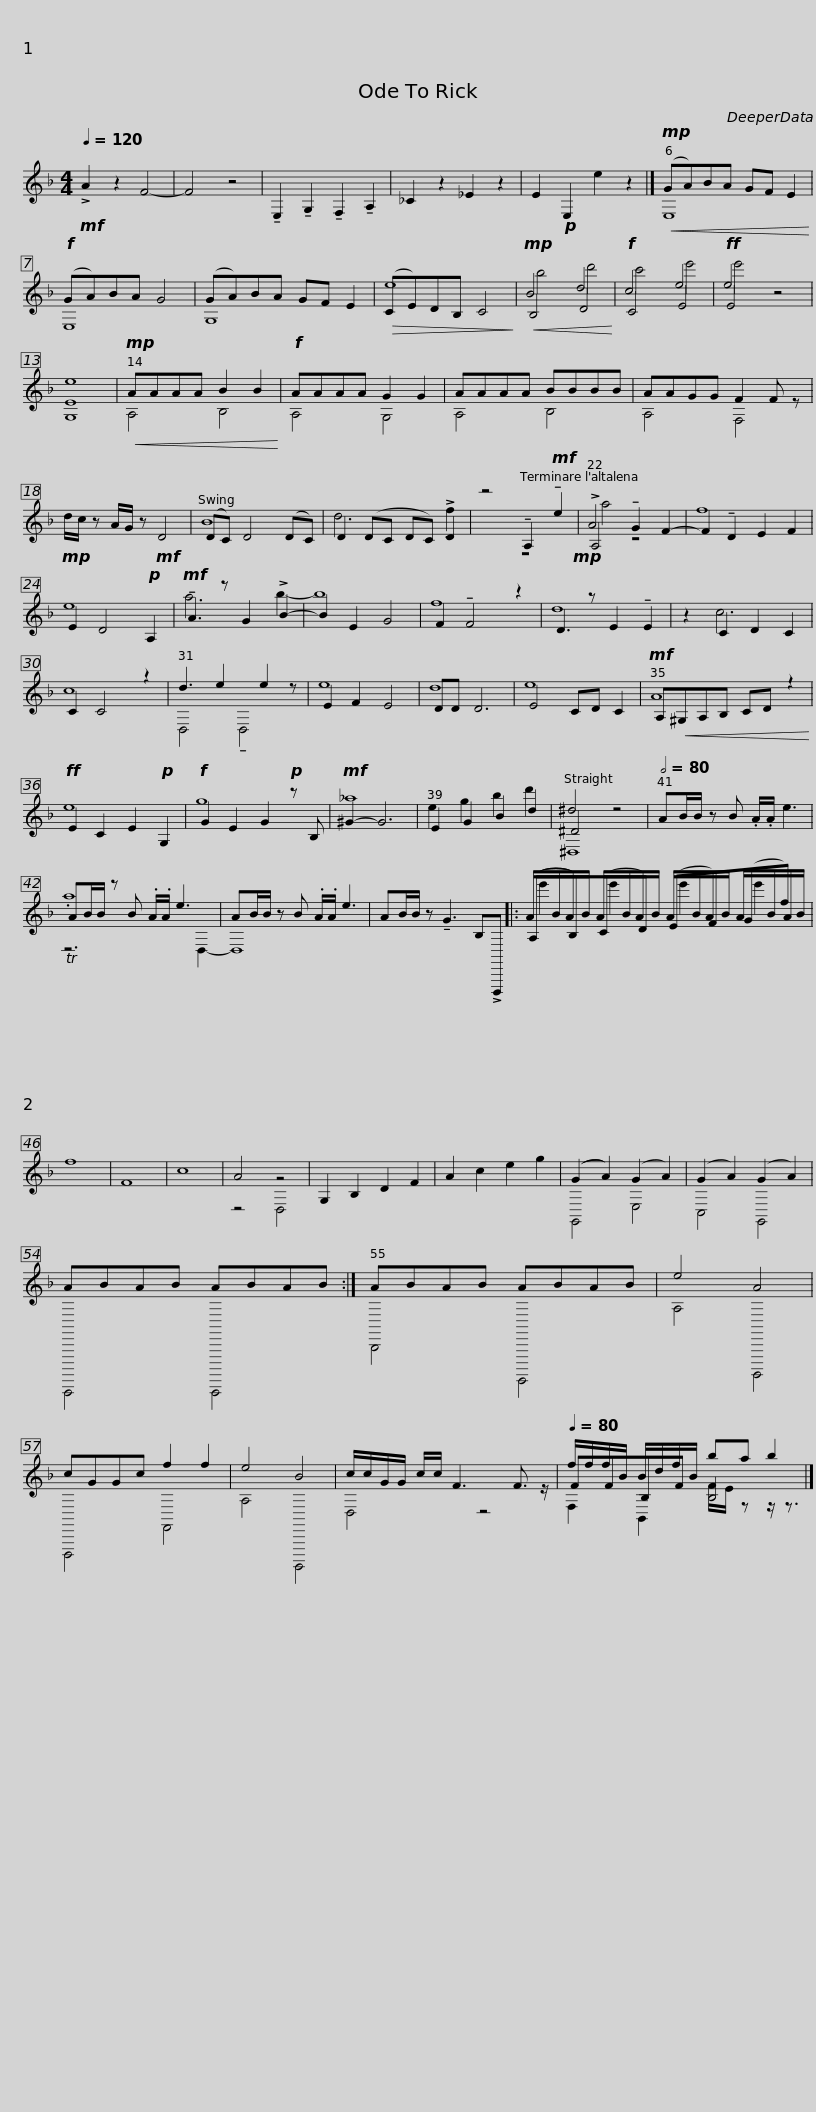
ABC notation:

X:1
%%score ( 1 2 3 )
L:1/8
Q:1/4=120
M:4/4
I:linebreak $
K:F
V:1 treble
V:2 treble
V:3 treble
V:1
!mf! !>!A2 z2 F4- | F4 z4 | !tenuto!E,2 !tenuto!G,2 !tenuto!F,2 !tenuto!A,2 | _C2 z2 _E2 z2 | E2!p! E,2 e2 z2 |] %5
!mp!!<(! (GA)BA GF E2!<)! |!f! (GA)BA G4 |$ (GA)BA GF E2 |!>(! (CE)DB, C4!>)! |!mp!!<(! B,4 D4!<)! | %10
!f! C4 E4 |!ff! E4 z4 | [G,E]8 |!mp!!<(! AAAA B2 B2!<)! |!f! AAAA G2 G2 |$ %15
 AAAA BBBB | AAGG F2 F z |!mp! d/c/ z A/G/ z!mf! D4 | (DC) D4 (DC) | D2 (DC DC) !>!D2 | %20
 z4 !tenuto!A,2!mf! !tenuto!e2!mp! |$ A4 !tenuto!G2 F2- |$ F2 !tenuto!D2 E2 F2 | E2 D4!p! A,2 |!mf! !tenuto!A3 z G2 !>!B2- | %25
 B2 E2 G4 | F2 !tenuto!F4 z2 | D3 z E2 !tenuto!E2 | z2 C2 D2 C2 | C2 C4 z2 |$ %30
 d3 e2 e2 z |$ E2 F2 E4 | DD D6 | E4 CD C2 |!mf! A,!<(!^G,A,B, CD z2!<)! | %35
!ff! E2 C2 E2!p! G,2 |!f! G2 E2 G2!p! z B, |!mf! ^G2- G6 |$ E2 G2 B2 d2 | ^d4 z4 | %40
[Q:1/2=80] AB/B/ z B .A/.A/ e3 | AB/B/ z B .A/.A/ e3 | AB/B/ z B .A/.A/ e3 |$ AB/B/ z !tenuto!G3 B,!>!D,,, |: A/B/A/B/ A/B/A/B/ A/B/A/B/ A/B/A/B/ | %45
 f8 | F8 | c8 | A4 z4 | G,2 B,2 D2 F2 |$ %50
 A2 c2 e2 g2 | ((G2 A2)) (G2 A2) | (G2 A2) (G2 A2) | ABAB ABAB :| ABAB ABAB |$ %55
 e4 A4 | cGGc f2 f2 | e4 B4 | c/c/G/G/ c/c/ F3 F3/2 z/ |[Q:1/4=80] f/f/f/B/ B/d/f/B/ B,4 |] %60
V:2
 x8 | x8 | x8 | x8 | x8 |] %5
 E,8 | E,8 |$ G,8 | e8 | B4 d4 | %10
 c4 e4 | e4 z4 | x8 | A,4 B,4 | A,4 G,4 |$ %15
 A,4 B,4 | A,4 F,4 | x8 | B8 | d6 .f2 | %20
 z8 |$ !>!A,4 x4 |$ f8 | e8 | a6 b2- | %25
 b8 | f8 | d8 | z2 c6 | c8 |$ %30
 D,4 !tenuto!D,4 |$ e8 | d8 | e8 | A8 | %35
 e8 | g8 | _a8 |$ e2 g2 b2 d'2 | ^D4 z4 | %40
 x8 | .Ta8 | x8 |$ x8 |: ((A,B,))(CD) (EF)(Gf) | %45
 x8 | x8 | x8 | z4 D,4 | x8 |$ %50
 x8 | G,,4 E,4 | C,4 G,,4 | A,,,,,4 A,,,,,4 :| B,,,4 E,,,,4 |$ %55
 A,4 G,,,,4 | D,,,4 F,,4 | A,4 G,,,,4 | D,4 z4 | FFB,F ba b2 |] %60
V:3
 x8 | x8 | x8 | x8 | x8 |] %5
 x8 | x8 |$ x8 | x8 | b4 d'4 | %10
 c'4 e'4 | e'4 z4 | e8 | x8 | x8 |$ %15
 x8 | x8 | x8 | x8 | x8 | %20
 x8 |$ a4 z4 |$ x8 | x8 | x8 | %25
 x8 | x8 | x8 | x8 | x8 |$ %30
 x8 |$ x8 | x8 | x8 | x8 | %35
 x8 | x8 | x8 |$ x8 | ^D,8 | %40
 x8 | z6 D,2- | D,8 |$ x8 |: e'2 e'2 e'2 e'2 | %45
 x8 | x8 | x8 | x8 | x8 |$ %50
 x8 | x8 | x8 | x8 :| x8 |$ %55
 x8 | x8 | x8 | x8 | F,2 B,,2 F/E/ z z/ z3/2 |] %60
